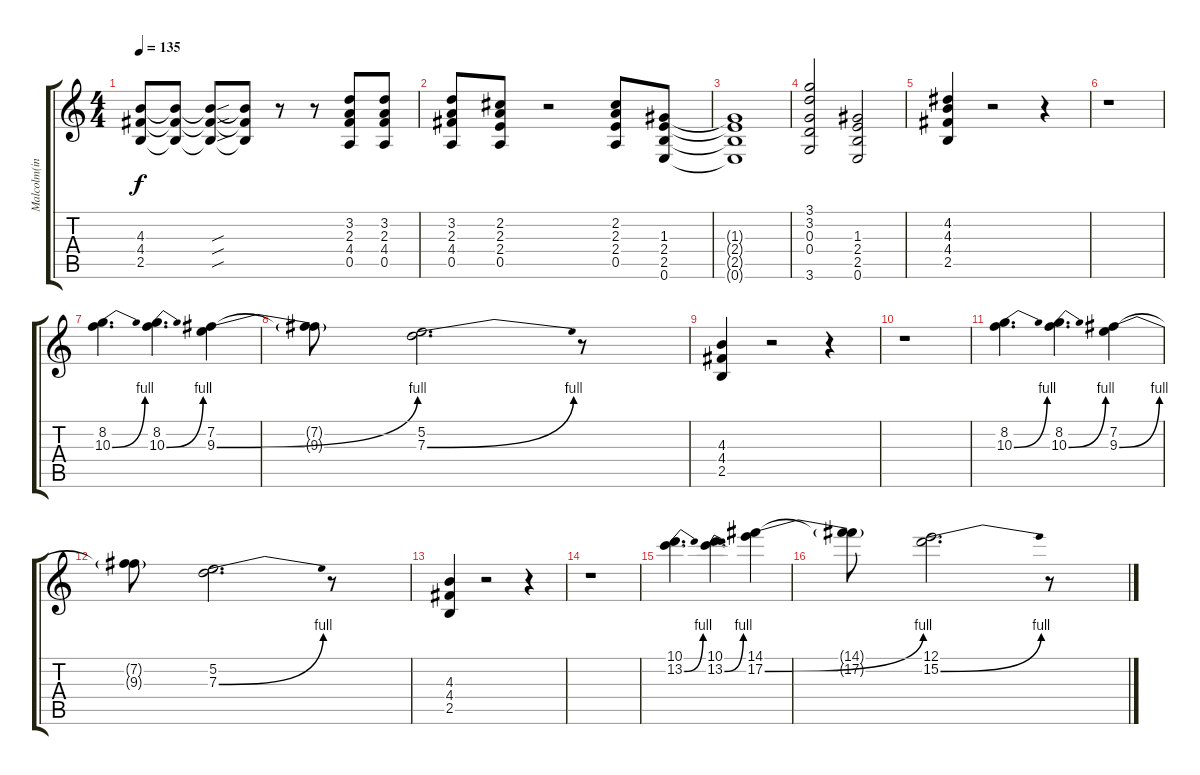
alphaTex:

\track ("Malcolm(intro)/Angus" "Malcolm(in") {instrument overdrivenguitar}
\staff {score tabs}
\tuning (E4 B3 G3 D3 A2 E2) {hide}
\ts (4 4)
\tempo 135
\clef g2
\ks c
(4.3 4.4 2.5).8{dy f} (4.3{t} 4.4{t} 2.5{t}).8 (4.3{sou t} 4.4{sou t} 2.5{sou t}).8 (4.3{t} 4.4{t} 2.5{t}).8 r.8 r.8 (3.2 2.3 4.4 0.5).8 (3.2 2.3 4.4 0.5).8 |
(3.2 2.3 4.4 0.5).8 (2.2 2.3 2.4 0.5).8 r.2 (2.2 2.3 2.4 0.5).8 (1.3 2.4 2.5 0.6).8 |
(1.3{t} 2.4{t} 2.5{t} 0.6{t}).1 |
(3.1 3.2 0.3 0.4 3.6).2 (1.3 2.4 2.5 0.6).2 |
(4.2 4.3 4.4 2.5).4 r.2 r.4 |
r.1 |
(8.2 10.3{be (bend 0 0 60 4)}).4{d} (8.2 10.3{be (bend 0 0 60 4)}).4{d} (7.2 9.3{be (bend 0 0 60 4)}).4 |
(7.2{t} 9.3{t}).8 (5.2 7.3{be (bend 0 0 60 4)}).2{d} r.8 |
(4.3 4.4 2.5).4 r.2 r.4 |
r.1 |
(8.2 10.3{be (bend 0 0 60 4)}).4{d} (8.2 10.3{be (bend 0 0 60 4)}).4{d} (7.2 9.3{be (bend 0 0 60 4)}).4 |
(7.2{t} 9.3{t}).8 (5.2 7.3{be (bend 0 0 60 4)}).2{d} r.8 |
(4.3 4.4 2.5).4 r.2 r.4 |
r.1 |
(10.1 13.2{be (bend 0 0 60 4)}).4{d} (10.1 13.2{be (bend 0 0 60 4)}).4{d} (14.1 17.2{be (bend 0 0 60 4)}).4 |
(14.1{t} 17.2{t}).8 (12.1 15.2{be (bend 0 0 60 4)}).2{d} r.8
